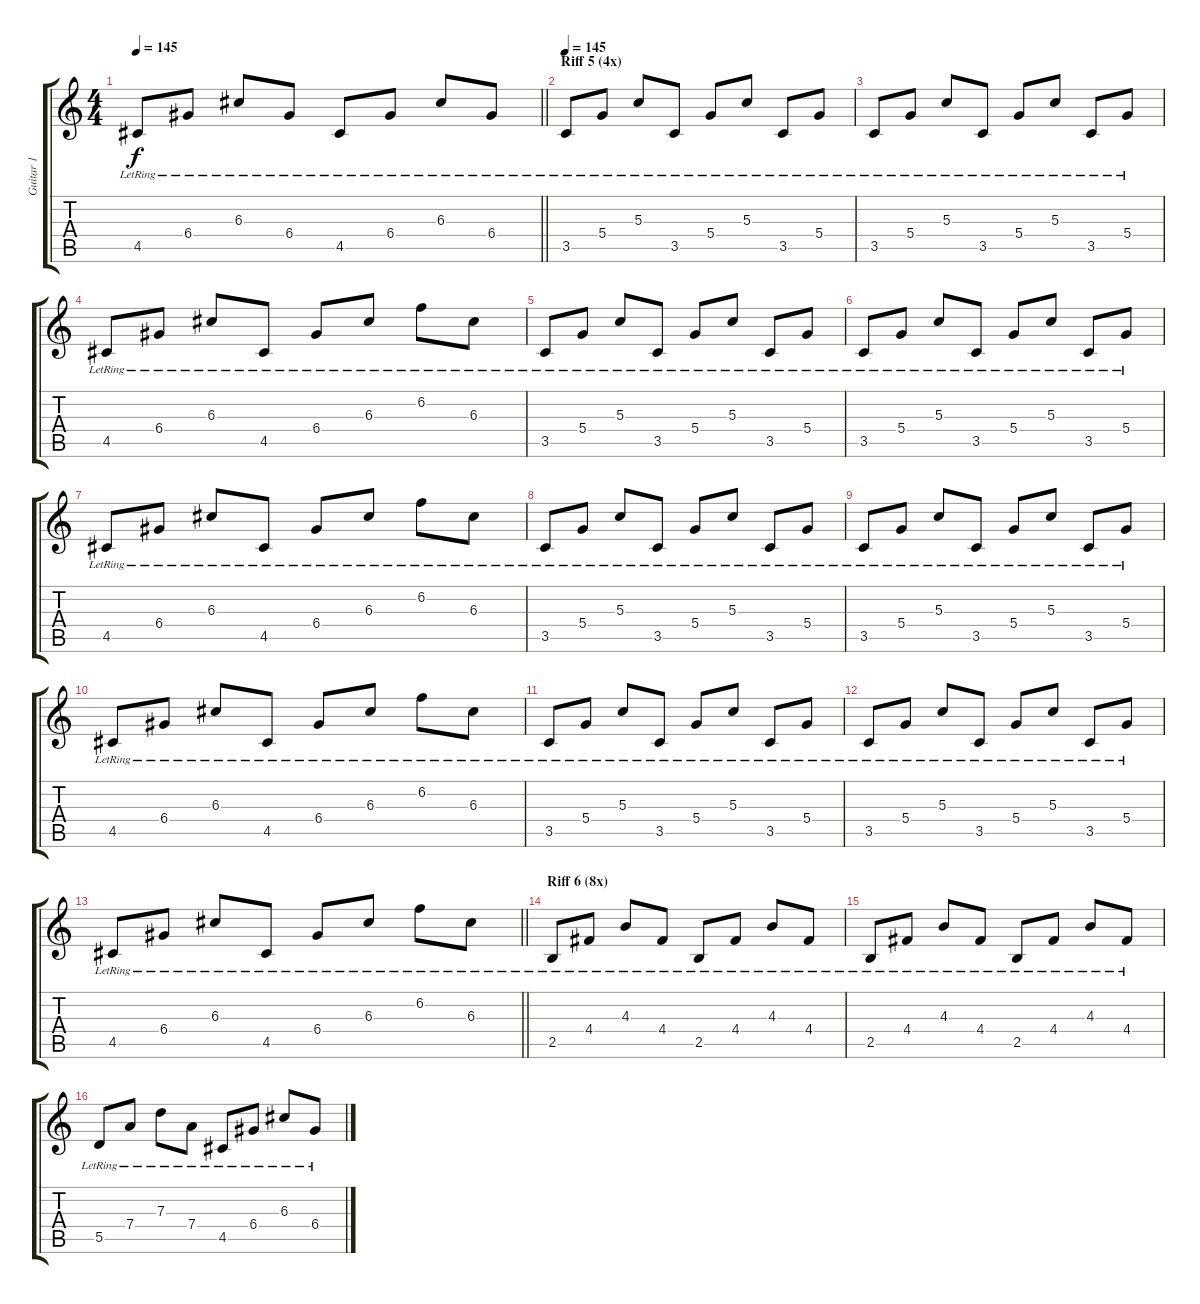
\track ("Guitar 1" "Guitar 1") {instrument distortionguitar}
\staff {score tabs}
\tuning (E4 B3 G3 D3 A2 E2) {hide}
\ts (4 4)
\tempo 145
\clef g2
\barLineRight lightlight
\ks c
4.5{lr}.8{dy f} 6.4{lr}.8 6.3{lr}.8 6.4{lr}.8 4.5{lr}.8 6.4{lr}.8 6.3{lr}.8 6.4{lr}.8 |
\section ("" "Riff 5 (4x) ")
\tempo 145
3.5{lr}.8 5.4{lr}.8 5.3{lr}.8 3.5{lr}.8 5.4{lr}.8 5.3{lr}.8 3.5{lr}.8 5.4{lr}.8 |
3.5{lr}.8 5.4{lr}.8 5.3{lr}.8 3.5{lr}.8 5.4{lr}.8 5.3{lr}.8 3.5{lr}.8 5.4{lr}.8 |
4.5{lr}.8 6.4{lr}.8 6.3{lr}.8 4.5{lr}.8 6.4{lr}.8 6.3{lr}.8 6.2{lr}.8 6.3{lr}.8 |
3.5{lr}.8 5.4{lr}.8 5.3{lr}.8 3.5{lr}.8 5.4{lr}.8 5.3{lr}.8 3.5{lr}.8 5.4{lr}.8 |
3.5{lr}.8 5.4{lr}.8 5.3{lr}.8 3.5{lr}.8 5.4{lr}.8 5.3{lr}.8 3.5{lr}.8 5.4{lr}.8 |
4.5{lr}.8 6.4{lr}.8 6.3{lr}.8 4.5{lr}.8 6.4{lr}.8 6.3{lr}.8 6.2{lr}.8 6.3{lr}.8 |
3.5{lr}.8 5.4{lr}.8 5.3{lr}.8 3.5{lr}.8 5.4{lr}.8 5.3{lr}.8 3.5{lr}.8 5.4{lr}.8 |
3.5{lr}.8 5.4{lr}.8 5.3{lr}.8 3.5{lr}.8 5.4{lr}.8 5.3{lr}.8 3.5{lr}.8 5.4{lr}.8 |
4.5{lr}.8 6.4{lr}.8 6.3{lr}.8 4.5{lr}.8 6.4{lr}.8 6.3{lr}.8 6.2{lr}.8 6.3{lr}.8 |
3.5{lr}.8 5.4{lr}.8 5.3{lr}.8 3.5{lr}.8 5.4{lr}.8 5.3{lr}.8 3.5{lr}.8 5.4{lr}.8 |
3.5{lr}.8 5.4{lr}.8 5.3{lr}.8 3.5{lr}.8 5.4{lr}.8 5.3{lr}.8 3.5{lr}.8 5.4{lr}.8 |
\barLineRight lightlight
4.5{lr}.8 6.4{lr}.8 6.3{lr}.8 4.5{lr}.8 6.4{lr}.8 6.3{lr}.8 6.2{lr}.8 6.3{lr}.8 |
\section ("" "Riff 6 (8x)")
2.5{lr}.8 4.4{lr}.8 4.3{lr}.8 4.4{lr}.8 2.5{lr}.8 4.4{lr}.8 4.3{lr}.8 4.4{lr}.8 |
2.5{lr}.8 4.4{lr}.8 4.3{lr}.8 4.4{lr}.8 2.5{lr}.8 4.4{lr}.8 4.3{lr}.8 4.4{lr}.8 |
5.5{lr}.8 7.4{lr}.8 7.3{lr}.8 7.4{lr}.8 4.5{lr}.8 6.4{lr}.8 6.3{lr}.8 6.4{lr}.8
